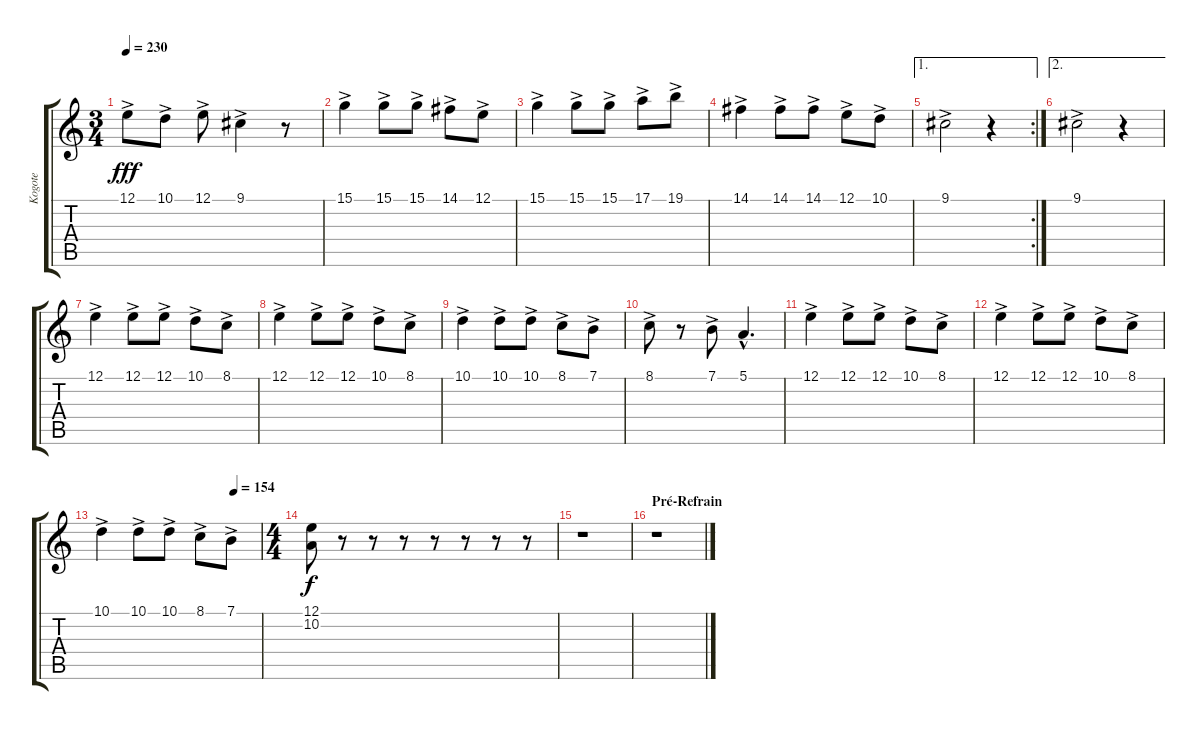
\track ("Kogote" "Kogote") {instrument accordion}
\staff {score tabs}
\tuning (E4 B3 G3 D3 A2 E2) {hide}
\ts (3 4)
\tempo 230
\clef g2
\ks c
12.1{ac}.8{dy fff} 10.1{ac}.8 12.1{ac}.8 9.1{ac}.4 r.8 |
15.1{ac}.4 15.1{ac}.8 15.1{ac}.8 14.1{ac}.8 12.1{ac}.8 |
15.1{ac}.4 15.1{ac}.8 15.1{ac}.8 17.1{ac}.8 19.1{ac}.8 |
14.1{ac}.4 14.1{ac}.8 14.1{ac}.8 12.1{ac}.8 10.1{ac}.8 |
\ae 1
\rc 2
9.1{ac}.2 r.4 |
\ae 2
9.1{ac}.2 r.4 |
\section ("" "")
12.1{ac}.4 12.1{ac}.8 12.1{ac}.8 10.1{ac}.8 8.1{ac}.8 |
12.1{ac}.4 12.1{ac}.8 12.1{ac}.8 10.1{ac}.8 8.1{ac}.8 |
10.1{ac}.4 10.1{ac}.8 10.1{ac}.8 8.1{ac}.8 7.1{ac}.8 |
8.1{ac}.8 r.8 7.1{ac}.8 5.1{hac}.4{d} |
12.1{ac}.4 12.1{ac}.8 12.1{ac}.8 10.1{ac}.8 8.1{ac}.8 |
12.1{ac}.4 12.1{ac}.8 12.1{ac}.8 10.1{ac}.8 8.1{ac}.8 |
\tempo (154 0.8333333333333334)
10.1{ac}.4 10.1{ac}.8 10.1{ac}.8 8.1{ac}.8 7.1{ac}.8 |
\ts (4 4)
(12.1 10.2).8{dy f} r.8 r.8 r.8 r.8 r.8 r.8 r.8 |
r.1 |
\section ("" "Pré-Refrain")
r.1
